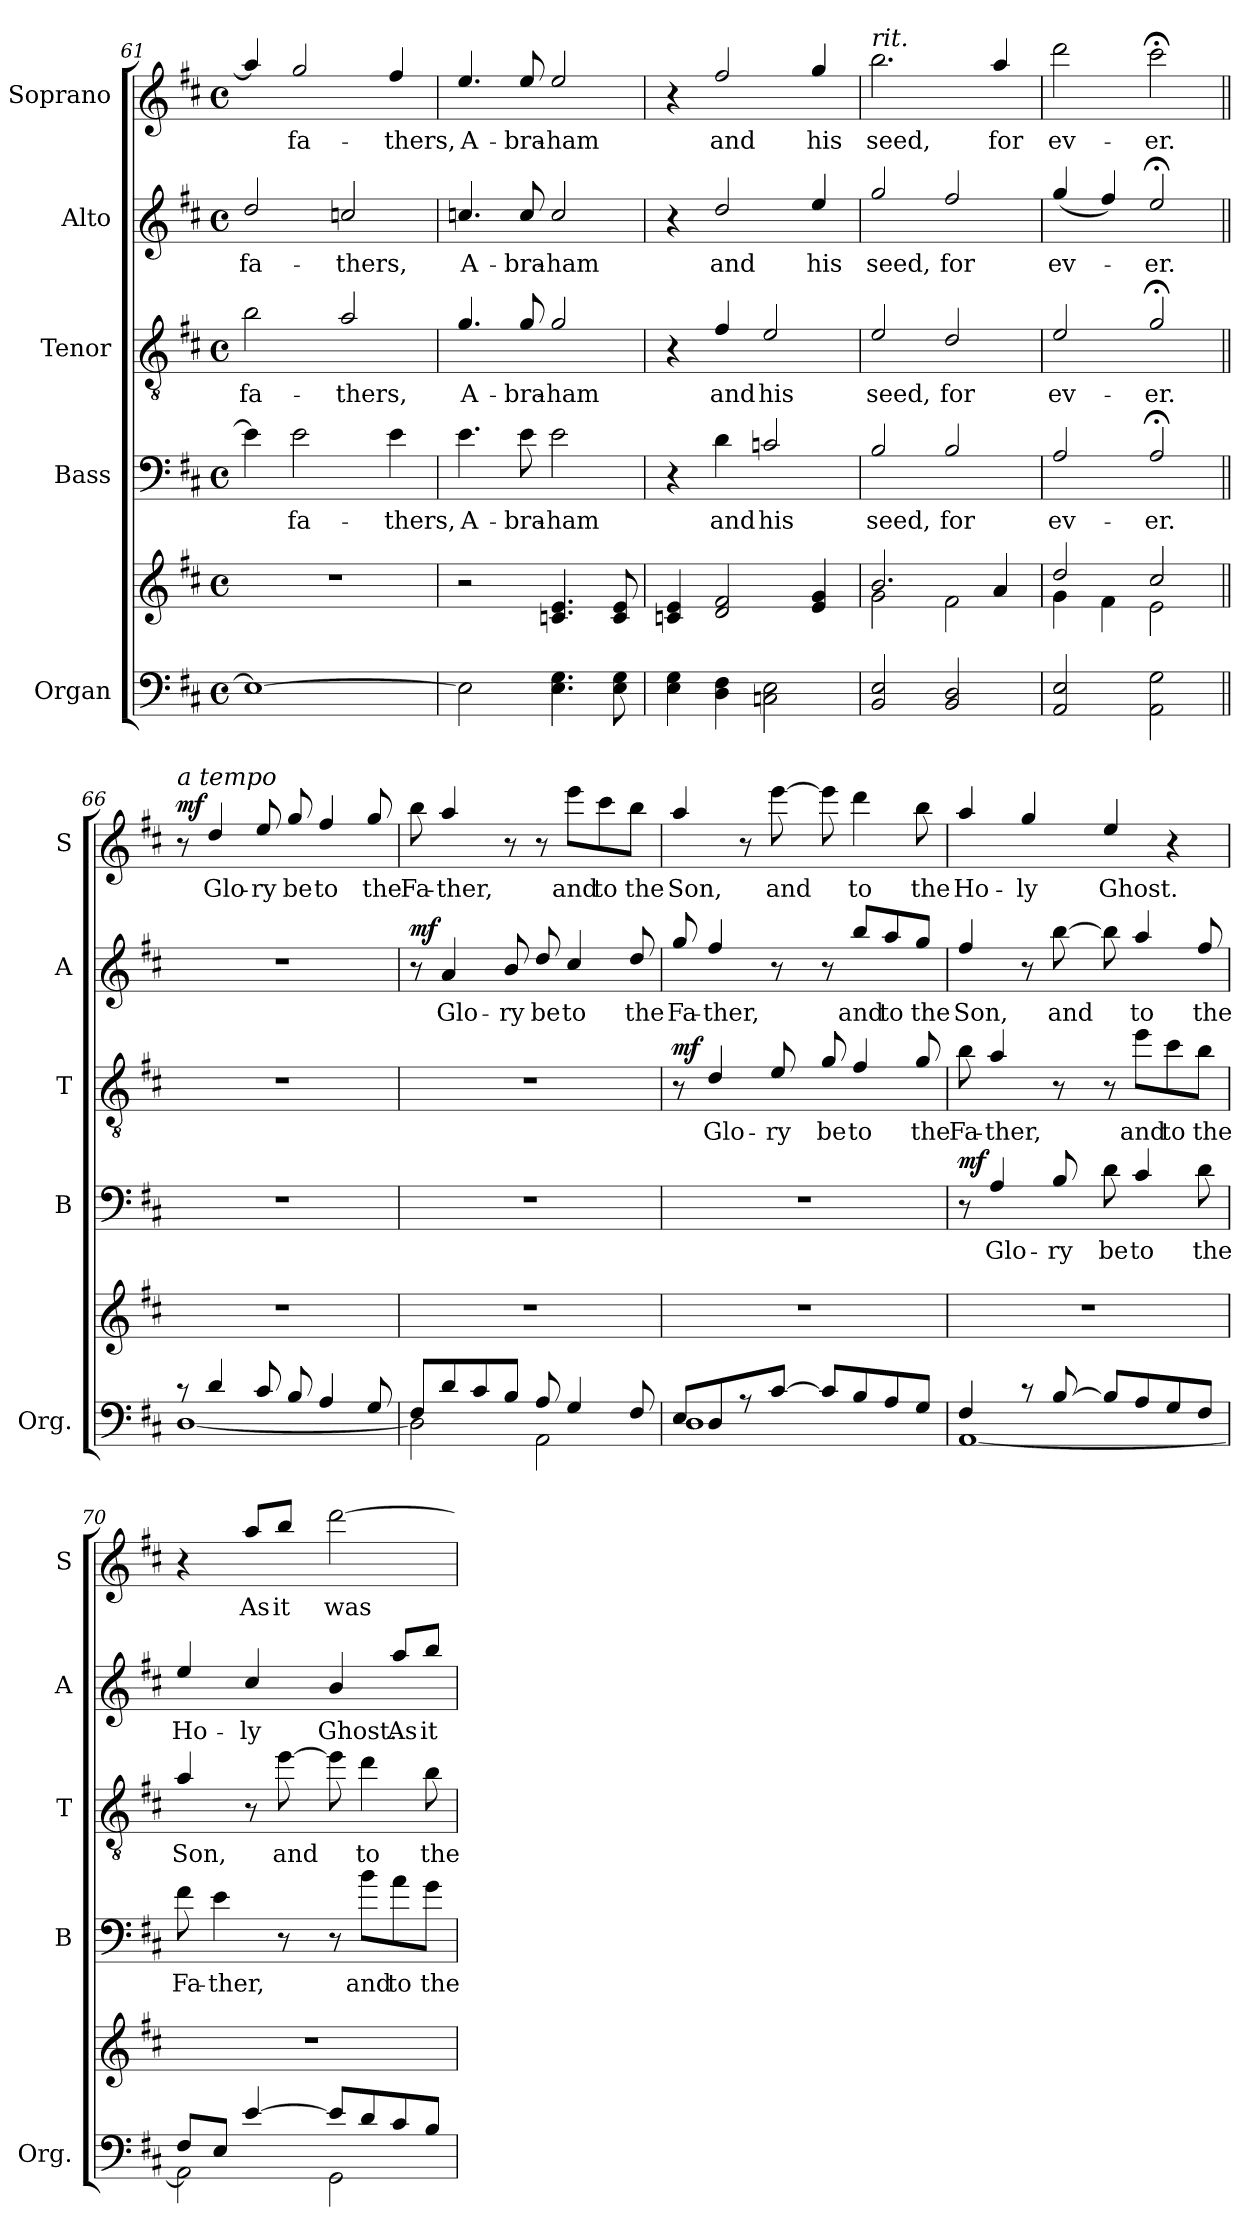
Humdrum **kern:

**kern	**kern	**kern	**text	**dynam	**kern	**text	**dynam	**kern	**text	**dynam	**kern	**text	**dynam
*part5	*part5	*part4	*part4	*part4	*part3	*part3	*part3	*part2	*part2	*part2	*part1	*part1	*part1
*staff6	*staff5	*staff4	*staff4	*staff4	*staff3	*staff3	*staff3	*staff2	*staff2	*staff2	*staff1	*staff1	*staff1
*I"Organ	*	*I"Bass	*	*	*I"Tenor	*	*	*I"Alto	*	*	*I"Soprano	*	*
*I'Org.	*	*I'B	*	*	*I'T	*	*	*I'A	*	*	*I'S	*	*
*clefF4	*clefG2	*clefF4	*	*	*clefGv2	*	*	*clefG2	*	*	*clefG2	*	*
*	*	*ITrd7c12	*	*	*ITrd7c12	*	*	*ITrd7c12	*	*	*ITrd7c12	*	*
*k[f#c#]	*k[f#c#]	*k[f#c#]	*	*	*k[f#c#]	*	*	*k[f#c#]	*	*	*k[f#c#]	*	*
*D:	*D:	*D:	*	*	*D:	*	*	*D:	*	*	*D:	*	*
*M4/4	*M4/4	*M4/4	*	*	*M4/4	*	*	*M4/4	*	*	*M4/4	*	*
*met(c)	*met(c)	*met(c)	*	*	*met(c)	*	*	*met(c)	*	*	*met(c)	*	*
=61	=61	=61	=61	=61	=61	=61	=61	=61	=61	=61	=61	=61	=61
!	!	!	!	!	!	!LO:LY:b	!	!	!LO:LY:b	!	!	!	!
1E_	1r	4E\]	.	.	2B\	-fa-	.	2d/	-fa-	.	4a/]	.	.
!	!	!	!LO:LY:b	!	!	!	!	!	!	!	!	!LO:LY:b	!
.	.	2E\	-fa-	.	.	.	.	.	.	.	2g/	-fa-	.
!	!	!	!	!	!	!LO:LY:b	!	!	!LO:LY:b	!	!	!	!
.	.	.	.	.	2A/	-thers,	.	2cn/	-thers,	.	.	.	.
!	!	!	!LO:LY:b	!	!	!	!	!	!	!	!	!LO:LY:b	!
.	.	4E\	-thers,	.	.	.	.	.	.	.	4f#/	-thers,	.
=62	=62	=62	=62	=62	=62	=62	=62	=62	=62	=62	=62	=62	=62
!	!	!	!LO:LY:b	!	!	!LO:LY:b	!	!	!LO:LY:b	!	!	!LO:LY:b	!
2E\]	2r	4.E\	A-	.	4.G/	A-	.	4.cn/	A-	.	4.e/	A-	.
!	!	!	!LO:LY:b	!	!	!LO:LY:b	!	!	!LO:LY:b	!	!	!LO:LY:b	!
.	.	8E\	-bra-	.	8G/	-bra-	.	8c/	-bra-	.	8e/	-bra-	.
!	!	!	!LO:LY:b	!	!	!LO:LY:b	!	!	!LO:LY:b	!	!	!LO:LY:b	!
4.E\ 4.G\	4.cn/ 4.e/	2E\	-ham	.	2G/	-ham	.	2c/	-ham	.	2e/	-ham	.
8E\ 8G\	8c/ 8e/	.	.	.	.	.	.	.	.	.	.	.	.
=63	=63	=63	=63	=63	=63	=63	=63	=63	=63	=63	=63	=63	=63
4E\ 4G\	4cn/ 4e/	4r	.	.	4r	.	.	4r	.	.	4r	.	.
!	!	!	!LO:LY:b	!	!	!LO:LY:b	!	!	!LO:LY:b	!	!	!LO:LY:b	!
4D\ 4F#\	2d/ 2f#/	4D\	and	.	4F#/	and	.	2d/	and	.	2f#/	and	.
!	!	!	!LO:LY:b	!	!	!LO:LY:b	!	!	!	!	!	!	!
2Cn\ 2E\	.	2Cn/	his	.	2E/	his	.	.	.	.	.	.	.
!	!	!	!	!	!	!	!	!	!LO:LY:b	!	!	!LO:LY:b	!
.	4e/ 4g/	.	.	.	.	.	.	4e/	his	.	4g/	his	.
!!LO:PB:g=z
=64	=64	=64	=64	=64	=64	=64	=64	=64	=64	=64	=64	=64	=64
*	*^	*	*	*	*	*	*	*	*	*	*	*	*
!	!	!	!	!	!	!	!	!	!	!	!	!LO:TX:a:i:t=rit.	!	!
!	!	!	!	!LO:LY:b	!	!	!LO:LY:b	!	!	!LO:LY:b	!	!	!LO:LY:b	!
2BB/ 2E/	2.b/	2g\	2BB/	seed,	.	2E/	seed,	.	2g/	seed,	.	2.b\	seed,	.
!	!	!	!	!LO:LY:b	!	!	!LO:LY:b	!	!	!LO:LY:b	!	!	!	!
2BB/ 2D/	.	2f#\	2BB/	for	.	2D/	for	.	2f#/	for	.	.	.	.
!	!	!	!	!	!	!	!	!	!	!	!	!	!LO:LY:b	!
.	4a/	.	.	.	.	.	.	.	.	.	.	4a/	for	.
=65	=65	=65	=65	=65	=65	=65	=65	=65	=65	=65	=65	=65	=65	=65
!	!	!	!	!LO:LY:b	!	!	!LO:LY:b	!	!	!LO:LY:b	!	!	!LO:LY:b	!
2AA/ 2E/	2dd/	4g\	2AA/	ev-	.	2E/	ev-	.	(<4g/	ev-	.	2dd\	ev-	.
.	.	4f#\	.	.	.	.	.	.	4f#/)	.	.	.	.	.
!	!	!	!	!LO:LY:b	!	!	!LO:LY:b	!	!	!LO:LY:b	!	!	!LO:LY:b	!
2AA\ 2G\	2cc#/	2e\	2AA;/	-er.	.	2G;/	-er.	.	2e;/	-er.	.	2cc#;<\	-er.	.
=66||	=66||	=66||	=66||	=66||	=66||	=66||	=66||	=66||	=66||	=66||	=66||	=66||	=66||	=66||
*^	*	*	*	*	*	*	*	*	*	*	*	*	*	*
!	!	!	!	!	!	!	!	!	!	!	!	!	!LO:TX:a:i:t=a tempo	!	!
!	!	!	!	!	!	!	!	!	!	!	!	!	!	!	!LO:DY:a
*	*	*v	*v	*	*	*	*	*	*	*	*	*	*	*	*
8rc	[<1D	1r	1r	.	.	1r	.	.	1r	.	.	8r	.	mf
!	!	!	!	!	!	!	!	!	!	!	!	!	!LO:LY:b	!
4d/	.	.	.	.	.	.	.	.	.	.	.	4d/	Glo-	.
!	!	!	!	!	!	!	!	!	!	!	!	!	!LO:LY:b	!
8c#/	.	.	.	.	.	.	.	.	.	.	.	8e/	-ry	.
!	!	!	!	!	!	!	!	!	!	!	!	!	!LO:LY:b	!
8B/	.	.	.	.	.	.	.	.	.	.	.	8g/	be	.
!	!	!	!	!	!	!	!	!	!	!	!	!	!LO:LY:b	!
4A/	.	.	.	.	.	.	.	.	.	.	.	4f#/	to	.
!	!	!	!	!	!	!	!	!	!	!	!	!	!LO:LY:b	!
8G/	.	.	.	.	.	.	.	.	.	.	.	8g/	the	.
=67	=67	=67	=67	=67	=67	=67	=67	=67	=67	=67	=67	=67	=67	=67
!	!	!	!	!	!	!	!	!	!	!	!LO:DY:a	!	!LO:LY:b	!
8F#/L	2D\]	1r	1r	.	.	1r	.	.	8r	.	mf	8b\	Fa-	.
!	!	!	!	!	!	!	!	!	!	!LO:LY:b	!	!	!LO:LY:b	!
8d/	.	.	.	.	.	.	.	.	4A/	Glo-	.	4a/	-ther,	.
8c#/	.	.	.	.	.	.	.	.	.	.	.	.	.	.
!	!	!	!	!	!	!	!	!	!	!LO:LY:b	!	!	!	!
8B/J	.	.	.	.	.	.	.	.	8B/	-ry	.	8r	.	.
!	!	!	!	!	!	!	!	!	!	!LO:LY:b	!	!	!	!
8A/	2AA\	.	.	.	.	.	.	.	8d/	be	.	8r	.	.
!	!	!	!	!	!	!	!	!	!	!LO:LY:b	!	!	!LO:LY:b	!
4G/	.	.	.	.	.	.	.	.	4c#/	to	.	8ee\L	and	.
!	!	!	!	!	!	!	!	!	!	!	!	!	!LO:LY:b	!
.	.	.	.	.	.	.	.	.	.	.	.	8cc#\	to	.
!	!	!	!	!	!	!	!	!	!	!LO:LY:b	!	!	!LO:LY:b	!
8F#/	.	.	.	.	.	.	.	.	8d/	the	.	8b\J	the	.
=68	=68	=68	=68	=68	=68	=68	=68	=68	=68	=68	=68	=68	=68	=68
!	!	!	!	!	!	!	!	!LO:DY:a	!	!LO:LY:b	!	!	!LO:LY:b	!
8E/L	1D	1r	1r	.	.	8r	.	mf	8g/	Fa-	.	4a/	Son,	.
!	!	!	!	!	!	!	!LO:LY:b	!	!	!LO:LY:b	!	!	!	!
8D/	.	.	.	.	.	4D/	Glo-	.	4f#/	-ther,	.	.	.	.
8r	.	.	.	.	.	.	.	.	.	.	.	8r	.	.
!	!	!	!	!	!	!	!LO:LY:b	!	!	!	!	!	!LO:LY:b	!
[>8c#/J	.	.	.	.	.	8E/	-ry	.	8r	.	.	[8ee\	and	.
!	!	!	!	!	!	!	!LO:LY:b	!	!	!	!	!	!	!
8c#/L]	.	.	.	.	.	8G/	be	.	8r	.	.	8ee\]	.	.
!	!	!	!	!	!	!	!LO:LY:b	!	!	!LO:LY:b	!	!	!LO:LY:b	!
8B/	.	.	.	.	.	4F#/	to	.	8b/L	and	.	4dd\	to	.
!	!	!	!	!	!	!	!	!	!	!LO:LY:b	!	!	!	!
8A/	.	.	.	.	.	.	.	.	8a/	to	.	.	.	.
!	!	!	!	!	!	!	!LO:LY:b	!	!	!LO:LY:b	!	!	!LO:LY:b	!
8G/J	.	.	.	.	.	8G/	the	.	8g/J	the	.	8b\	the	.
!!LO:LB:g=z
=69	=69	=69	=69	=69	=69	=69	=69	=69	=69	=69	=69	=69	=69	=69
!	!	!	!	!	!LO:DY:a	!	!LO:LY:b	!	!	!LO:LY:b	!	!	!LO:LY:b	!
4F#/	[<1AA	1r	8r	.	mf	8B\	Fa-	.	4f#/	Son,	.	4a/	Ho-	.
!	!	!	!	!LO:LY:b	!	!	!LO:LY:b	!	!	!	!	!	!	!
.	.	.	4AA/	Glo-	.	4A/	-ther,	.	.	.	.	.	.	.
!	!	!	!	!	!	!	!	!	!	!	!	!	!LO:LY:b	!
8rc	.	.	.	.	.	.	.	.	8r	.	.	4g/	-ly	.
!	!	!	!	!LO:LY:b	!	!	!	!	!	!LO:LY:b	!	!	!	!
[>8B/	.	.	8BB/	-ry	.	8r	.	.	[8b\	and	.	.	.	.
!	!	!	!	!LO:LY:b	!	!	!	!	!	!	!	!	!LO:LY:b	!
8B/L]	.	.	8D\	be	.	8r	.	.	8b\]	.	.	4e/	Ghost.	.
!	!	!	!	!LO:LY:b	!	!	!LO:LY:b	!	!	!LO:LY:b	!	!	!	!
8A/	.	.	4C#/	to	.	8e\L	and	.	4a/	to	.	.	.	.
!	!	!	!	!	!	!	!LO:LY:b	!	!	!	!	!	!	!
8G/	.	.	.	.	.	8c#\	to	.	.	.	.	4r	.	.
!	!	!	!	!LO:LY:b	!	!	!LO:LY:b	!	!	!LO:LY:b	!	!	!	!
8F#/J	.	.	8D\	the	.	8B\J	the	.	8f#/	the	.	.	.	.
=70	=70	=70	=70	=70	=70	=70	=70	=70	=70	=70	=70	=70	=70	=70
!	!	!	!	!LO:LY:b	!	!	!LO:LY:b	!	!	!LO:LY:b	!	!	!	!
8F#/L	2AA\]	1r	8F#\	Fa-	.	4A/	Son,	.	4e/	Ho-	.	4r	.	.
!	!	!	!	!LO:LY:b	!	!	!	!	!	!	!	!	!	!
8E/J	.	.	4E\	-ther,	.	.	.	.	.	.	.	.	.	.
!	!	!	!	!	!	!	!	!	!	!LO:LY:b	!	!	!LO:LY:b	!
[>4e/	.	.	.	.	.	8r	.	.	4c#/	-ly	.	8a/L	As	.
!	!	!	!	!	!	!	!LO:LY:b	!	!	!	!	!	!LO:LY:b	!
.	.	.	8r	.	.	[8e\	and	.	.	.	.	8b/J	it	.
!	!	!	!	!	!	!	!	!	!	!LO:LY:b	!	!	!LO:LY:b	!
8e/L]	2GG\	.	8r	.	.	8e\]	.	.	4B/	Ghost.	.	[2dd\	was	.
!	!	!	!	!LO:LY:b	!	!	!LO:LY:b	!	!	!	!	!	!	!
8d/	.	.	8B\L	and	.	4d\	to	.	.	.	.	.	.	.
!	!	!	!	!LO:LY:b	!	!	!	!	!	!LO:LY:b	!	!	!	!
8c#/	.	.	8A\	to	.	.	.	.	8a/L	As	.	.	.	.
!	!	!	!	!LO:LY:b	!	!	!LO:LY:b	!	!	!LO:LY:b	!	!	!	!
8B/J	.	.	8G\J	the	.	8B\	the	.	8b/J	it	.	.	.	.
*v	*v	*	*	*	*	*	*	*	*	*	*	*	*	*
=	=	=	=	=	=	=	=	=	=	=	=	=	=
*-	*-	*-	*-	*-	*-	*-	*-	*-	*-	*-	*-	*-	*-
